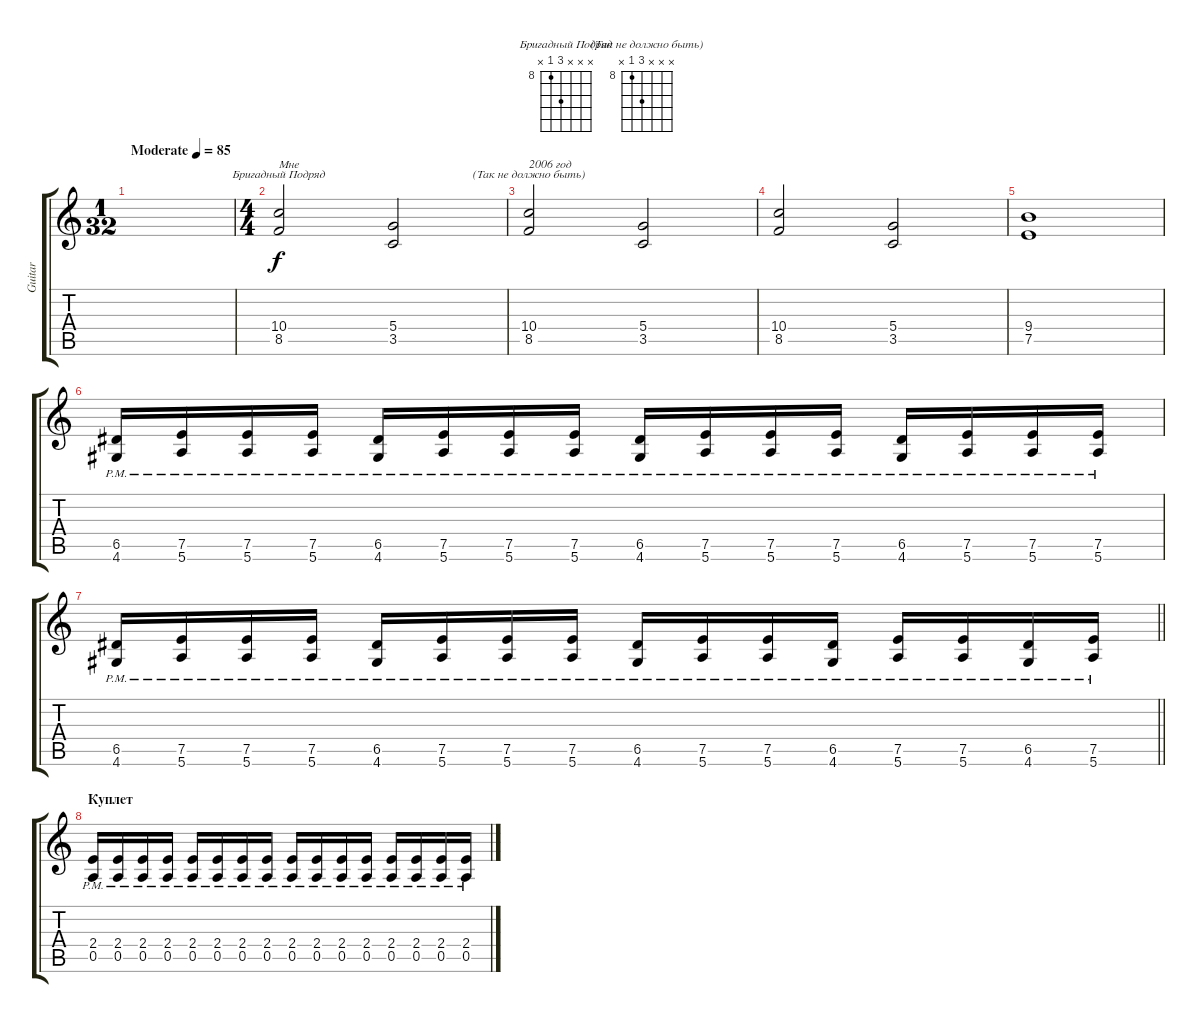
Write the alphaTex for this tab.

\track ("Guitar" "Guitar") {instrument overdrivenguitar}
\staff {score tabs}
\tuning (E4 B3 G3 D3 A2 E2) {hide}
\chord ("Бригадный Подряд" x x x 10 8 x) {firstfret 8}
\chord ("(Так не должно быть)" x x x 10 8 x) {firstfret 8}
\ts (1 32)
\tempo (85 "Moderate")
\clef g2
\ks c
|
\ts (4 4)
(10.4 8.5).2{ch "Бригадный Подряд" txt "Мне"} (5.4 3.5).2 |
(10.4 8.5).2{ch "(Так не должно быть)" txt "2006 год"} (5.4 3.5).2 |
(10.4 8.5).2 (5.4 3.5).2 |
(9.4 7.5).1 |
(6.5{pm} 4.6{pm}).16 (7.5{pm} 5.6{pm}).16 (7.5{pm} 5.6{pm}).16 (7.5{pm} 5.6{pm}).16 (6.5{pm} 4.6{pm}).16 (7.5{pm} 5.6{pm}).16 (7.5{pm} 5.6{pm}).16 (7.5{pm} 5.6{pm}).16 (6.5{pm} 4.6{pm}).16 (7.5{pm} 5.6{pm}).16 (7.5{pm} 5.6{pm}).16 (7.5{pm} 5.6{pm}).16 (6.5{pm} 4.6{pm}).16 (7.5{pm} 5.6{pm}).16 (7.5{pm} 5.6{pm}).16 (7.5{pm} 5.6{pm}).16 |
\barLineRight lightlight
(6.5{pm} 4.6{pm}).16 (7.5{pm} 5.6{pm}).16 (7.5{pm} 5.6{pm}).16 (7.5{pm} 5.6{pm}).16 (6.5{pm} 4.6{pm}).16 (7.5{pm} 5.6{pm}).16 (7.5{pm} 5.6{pm}).16 (7.5{pm} 5.6{pm}).16 (6.5{pm} 4.6{pm}).16 (7.5{pm} 5.6{pm}).16 (7.5{pm} 5.6{pm}).16 (6.5{pm} 4.6{pm}).16 (7.5{pm} 5.6{pm}).16 (7.5{pm} 5.6{pm}).16 (6.5{pm} 4.6{pm}).16 (7.5{pm} 5.6{pm}).16 |
\section ("" "Куплет")
(2.4{pm} 0.5{pm}).16 (2.4{pm} 0.5{pm}).16 (2.4{pm} 0.5{pm}).16 (2.4{pm} 0.5{pm}).16 (2.4{pm} 0.5{pm}).16 (2.4{pm} 0.5{pm}).16 (2.4{pm} 0.5{pm}).16 (2.4{pm} 0.5{pm}).16 (2.4{pm} 0.5{pm}).16 (2.4{pm} 0.5{pm}).16 (2.4{pm} 0.5{pm}).16 (2.4{pm} 0.5{pm}).16 (2.4{pm} 0.5{pm}).16 (2.4{pm} 0.5{pm}).16 (2.4{pm} 0.5{pm}).16 (2.4{pm} 0.5{pm}).16
